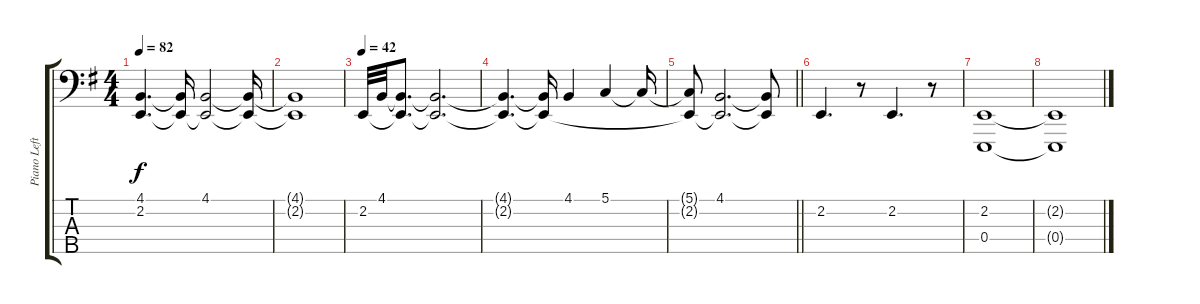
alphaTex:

\track ("Piano Left Standard" "Piano Left") {instrument acousticgrandpiano}
\staff {score tabs}
\tuning (G2 D2 A1 E1 B0) {hide}
\ts (4 4)
\tempo 82
\clef f4
\ks eminor
(4.1{t} 2.2{t}).4{d dy f} (4.1{t} 2.2{t}).16 (4.1 2.2{t}).2 (4.1{t} 2.2{t}).16 |
(4.1{t} 2.2{t}).1 |
\tempo 42
2.2.32 4.1.32 (4.1{t} 2.2{t}).8{d} (4.1{t} 2.2{t}).2{d} |
(4.1{t} 2.2{t}).4{d} (4.1{t} 2.2{t}).16 4.1.4 5.1.4 5.1{t}.16 |
\barLineRight lightlight
(5.1{t} 2.2{t}).8 (4.1 2.2{t}).2{d} (4.1{t} 2.2{t}).8 |
2.2.4{d} r.8 2.2.4{d} r.8 |
(2.2 0.4).1 |
(2.2{t} 0.4{t}).1
